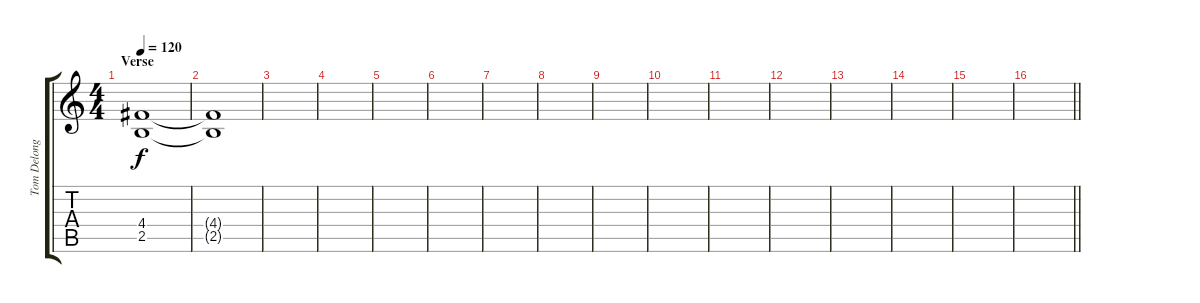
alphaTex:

\track ("Tom Delonge - Guitar" "Tom Delong") {instrument distortionguitar}
\staff {score tabs}
\tuning (E4 B3 G3 D3 A2 E2) {hide}
\ts (4 4)
\section ("" "Verse")
\tempo 120
\clef g2
\ks c
(4.4 2.5).1{dy f volume 4} |
(4.4{t} 2.5{t}).1 |
|
|
|
|
|
|
|
|
|
|
|
|
|
\barLineRight lightlight
